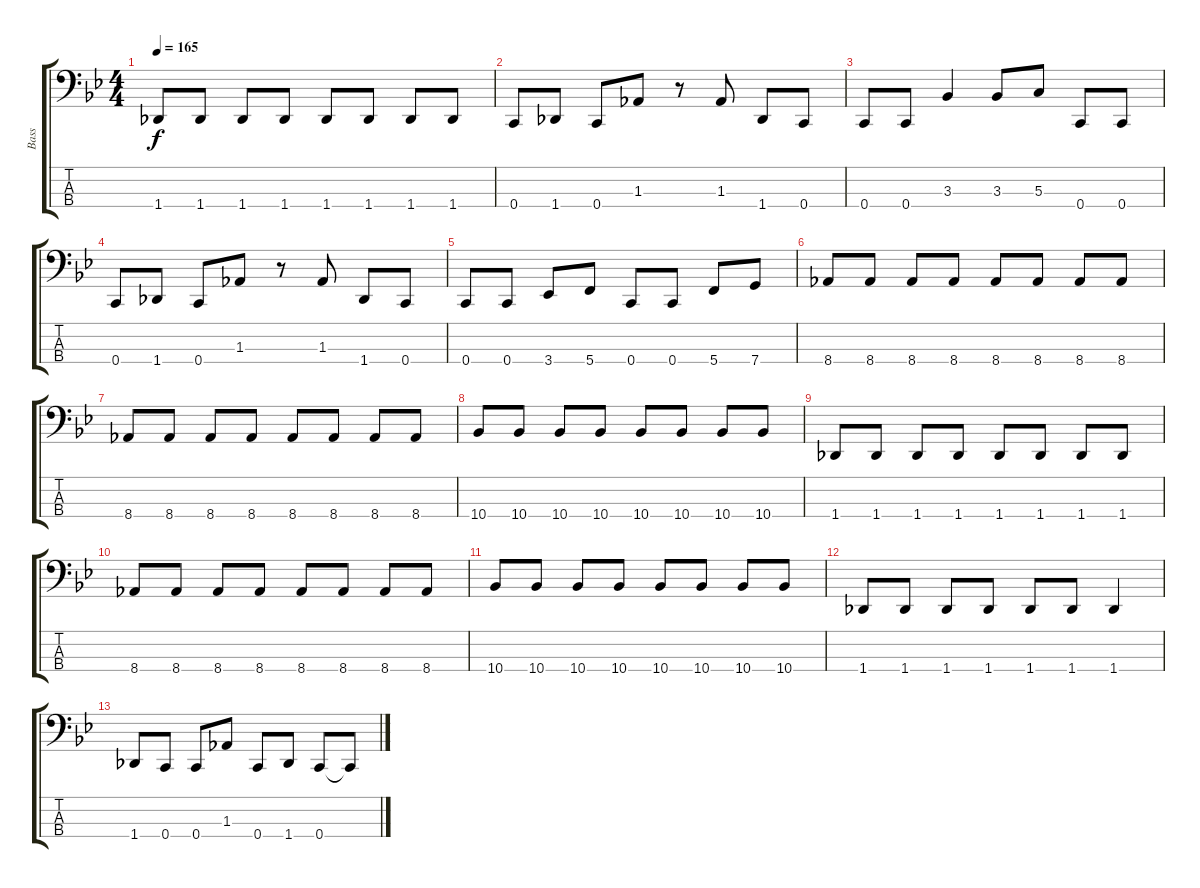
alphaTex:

\track ("Bass" "Bass") {instrument electricbassfinger}
\staff {score tabs}
\tuning (F2 C2 G1 C1) {hide}
\ts (4 4)
\tempo 165
\clef f4
\ks bb
1.4.8{dy f} 1.4.8 1.4.8 1.4.8 1.4.8 1.4.8 1.4.8 1.4.8 |
0.4.8 1.4.8 0.4.8 1.3.8 r.8 1.3.8 1.4.8 0.4.8 |
0.4.8 0.4.8 3.3.4 3.3.8 5.3.8 0.4.8 0.4.8 |
0.4.8 1.4.8 0.4.8 1.3.8 r.8 1.3.8 1.4.8 0.4.8 |
0.4.8 0.4.8 3.4.8 5.4.8 0.4.8 0.4.8 5.4.8 7.4.8 |
8.4.8 8.4.8 8.4.8 8.4.8 8.4.8 8.4.8 8.4.8 8.4.8 |
8.4.8 8.4.8 8.4.8 8.4.8 8.4.8 8.4.8 8.4.8 8.4.8 |
10.4.8 10.4.8 10.4.8 10.4.8 10.4.8 10.4.8 10.4.8 10.4.8 |
1.4.8 1.4.8 1.4.8 1.4.8 1.4.8 1.4.8 1.4.8 1.4.8 |
8.4.8 8.4.8 8.4.8 8.4.8 8.4.8 8.4.8 8.4.8 8.4.8 |
10.4.8 10.4.8 10.4.8 10.4.8 10.4.8 10.4.8 10.4.8 10.4.8 |
1.4.8 1.4.8 1.4.8 1.4.8 1.4.8 1.4.8 1.4.4 |
1.4.8 0.4.8 0.4.8 1.3.8 0.4.8 1.4.8 0.4.8 0.4{t}.8
